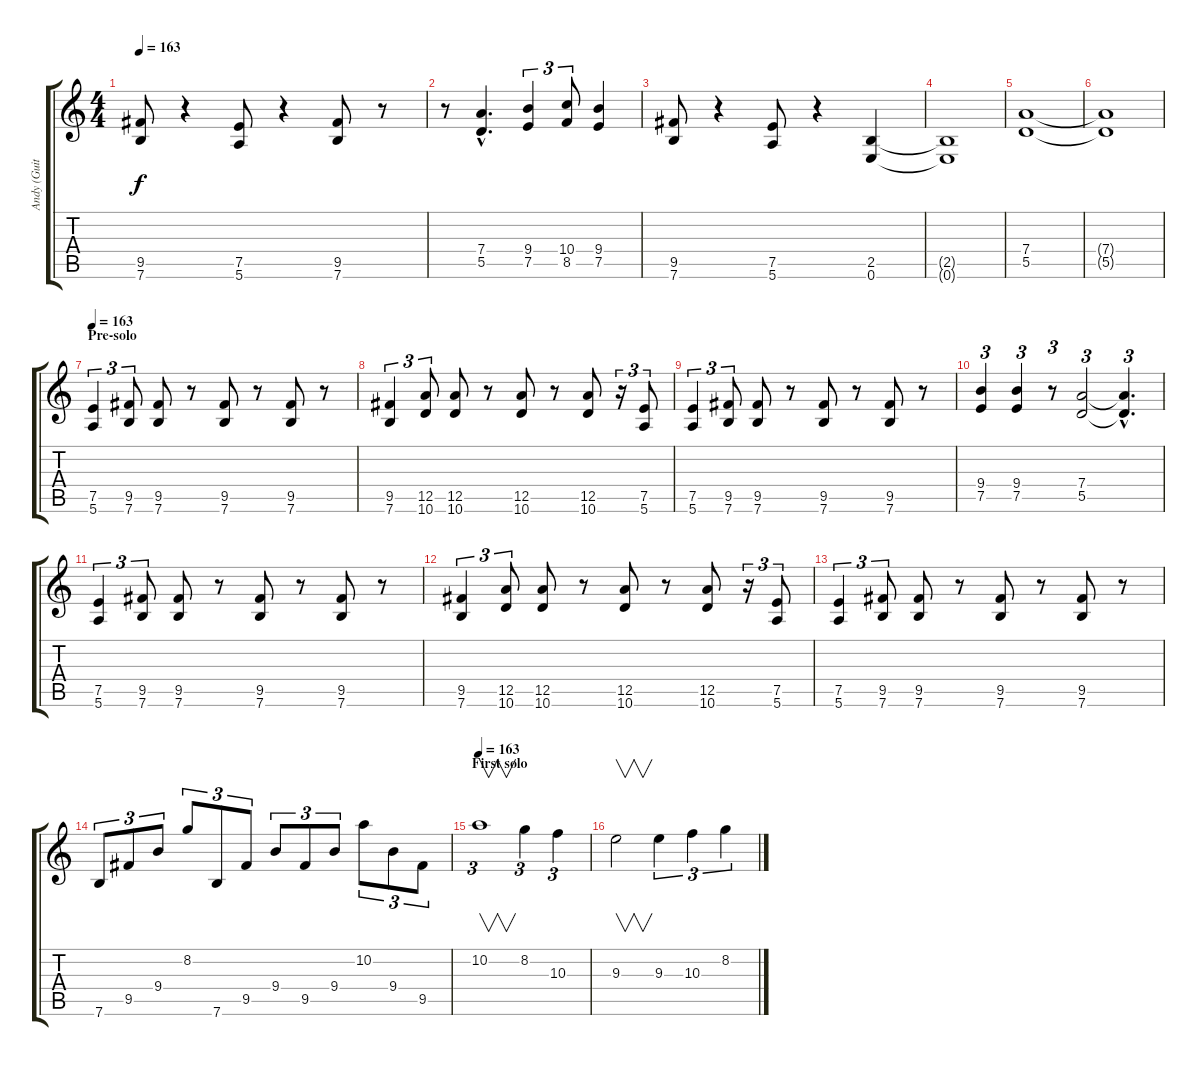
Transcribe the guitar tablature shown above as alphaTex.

\track ("Andy (Guitar)" "Andy (Guit") {instrument distortionguitar}
\staff {score tabs}
\tuning (E4 B3 G3 D3 A2 E2) {hide}
\ts (4 4)
\tempo 163
\clef g2
\ks c
(9.5 7.6).8{dy f} r.4 (7.5 5.6).8 r.4 (9.5 7.6).8 r.8 |
r.8 (7.4{hac} 5.5{hac}).4{d} (9.4 7.5).4{tu (3 2)} (10.4 8.5).8{tu (3 2)} (9.4 7.5).4 |
(9.5 7.6).8 r.4 (7.5 5.6).8 r.4 (2.5 0.6).4 |
(2.5{t} 0.6{t}).1 |
(7.4 5.5).1 |
(7.4{t} 5.5{t}).1 |
\section ("" "Pre-solo")
\tempo 163
(7.5 5.6).4{tu (3 2)} (9.5 7.6).8{tu (3 2)} (9.5 7.6).8 r.8 (9.5 7.6).8 r.8 (9.5 7.6).8 r.8 |
(9.5 7.6).4{tu (3 2)} (12.5 10.6).8{tu (3 2)} (12.5 10.6).8 r.8 (12.5 10.6).8 r.8 (12.5 10.6).8 r.16{tu (3 2)} (7.5 5.6).8{tu (3 2)} |
(7.5 5.6).4{tu (3 2)} (9.5 7.6).8{tu (3 2)} (9.5 7.6).8 r.8 (9.5 7.6).8 r.8 (9.5 7.6).8 r.8 |
(9.4 7.5).4{tu (3 2)} (9.4 7.5).4{tu (3 2)} r.8{tu (3 2)} (7.4 5.5).2{tu (3 2)} (7.4{hac t} 5.5{hac t}).4{d tu (3 2)} |
(7.5 5.6).4{tu (3 2)} (9.5 7.6).8{tu (3 2)} (9.5 7.6).8 r.8 (9.5 7.6).8 r.8 (9.5 7.6).8 r.8 |
(9.5 7.6).4{tu (3 2)} (12.5 10.6).8{tu (3 2)} (12.5 10.6).8 r.8 (12.5 10.6).8 r.8 (12.5 10.6).8 r.16{tu (3 2)} (7.5 5.6).8{tu (3 2)} |
(7.5 5.6).4{tu (3 2)} (9.5 7.6).8{tu (3 2)} (9.5 7.6).8 r.8 (9.5 7.6).8 r.8 (9.5 7.6).8 r.8 |
7.6.8{tu (3 2)} 9.5.8{tu (3 2)} 9.4.8{tu (3 2)} 8.2.8{tu (3 2)} 7.6.8{tu (3 2)} 9.5.8{tu (3 2)} 9.4.8{tu (3 2)} 9.5.8{tu (3 2)} 9.4.8{tu (3 2)} 10.2.8{tu (3 2)} 9.4.8{tu (3 2)} 9.5.8{tu (3 2)} |
\section ("" "First solo")
\tempo 163
10.2.1{v tu (3 2) volume 14} 8.2.4{tu (3 2)} 10.3.4{tu (3 2)} |
9.3.2{v} 9.3.4{tu (3 2)} 10.3.4{tu (3 2)} 8.2.4{tu (3 2)}
